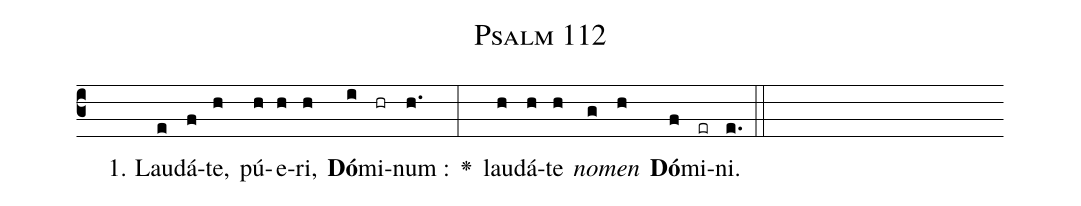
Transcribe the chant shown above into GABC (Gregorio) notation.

name: Psalm 112;
office-part: 4th psalm;
%%
% The syntax in this part is called gabc. Please refer to http://home.gna.org/gregorio/gabc/#basis

(c3)()() 1. L{au}(e)dá(f)te,(h) pú(h)e(h)ri,(h) <b>Dó</b>(i)mi(hr)num :(h.) <v>\greheightstar</v>(:) lau(h)dá(h)te(h) <i>no</i>(g)<i>men</i>(h) <b>Dó</b>(f)mi(er)ni.(e.) (::)

%E(h) u(h) o(g) u(h) a(f) e.(e.) (::)
